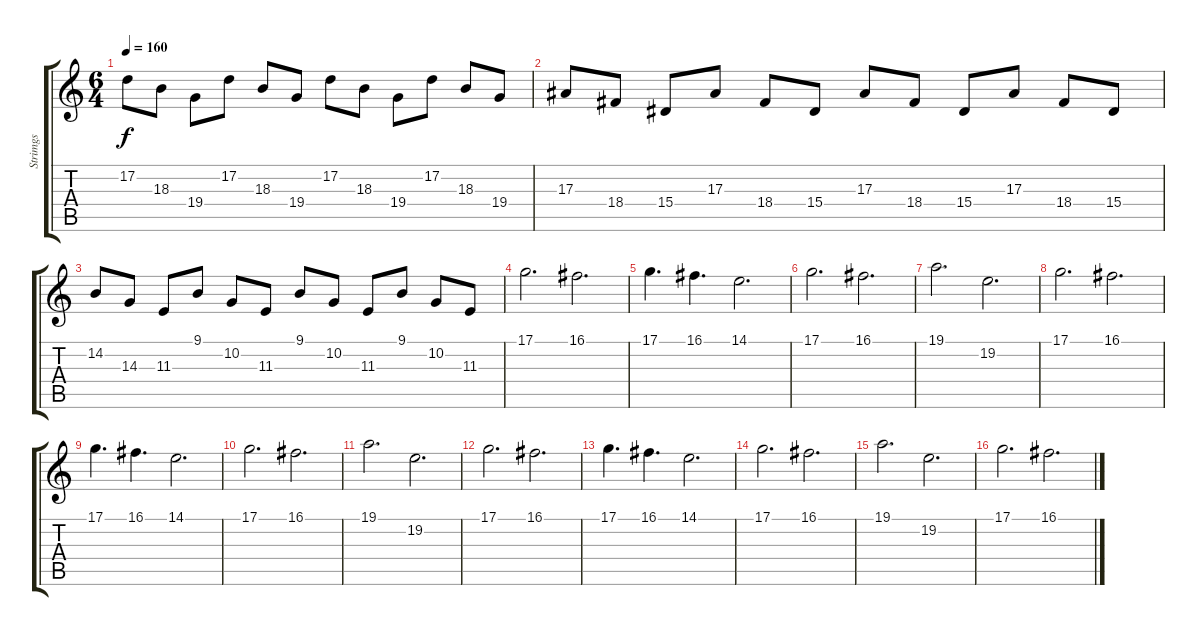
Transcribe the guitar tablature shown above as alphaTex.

\track ("Strimgs" "Strimgs") {instrument stringensemble1}
\staff {score tabs}
\tuning (D4 A3 F3 C3 G2 D2) {hide}
\ts (6 4)
\tempo 160
\clef g2
\ks c
17.2.8{dy f} 18.3.8 19.4.8 17.2.8 18.3.8 19.4.8 17.2.8 18.3.8 19.4.8 17.2.8 18.3.8 19.4.8 |
17.3.8 18.4.8 15.4.8 17.3.8 18.4.8 15.4.8 17.3.8 18.4.8 15.4.8 17.3.8 18.4.8 15.4.8 |
14.2.8 14.3.8 11.3.8 9.1.8 10.2.8 11.3.8 9.1.8 10.2.8 11.3.8 9.1.8 10.2.8 11.3.8 |
17.1.2{d} 16.1.2{d} |
17.1.4{d} 16.1.4{d} 14.1.2{d} |
17.1.2{d} 16.1.2{d} |
19.1.2{d} 19.2.2{d} |
17.1.2{d} 16.1.2{d} |
17.1.4{d} 16.1.4{d} 14.1.2{d} |
17.1.2{d} 16.1.2{d} |
19.1.2{d} 19.2.2{d} |
17.1.2{d} 16.1.2{d} |
17.1.4{d} 16.1.4{d} 14.1.2{d} |
17.1.2{d} 16.1.2{d} |
19.1.2{d} 19.2.2{d} |
17.1.2{d} 16.1.2{d}
